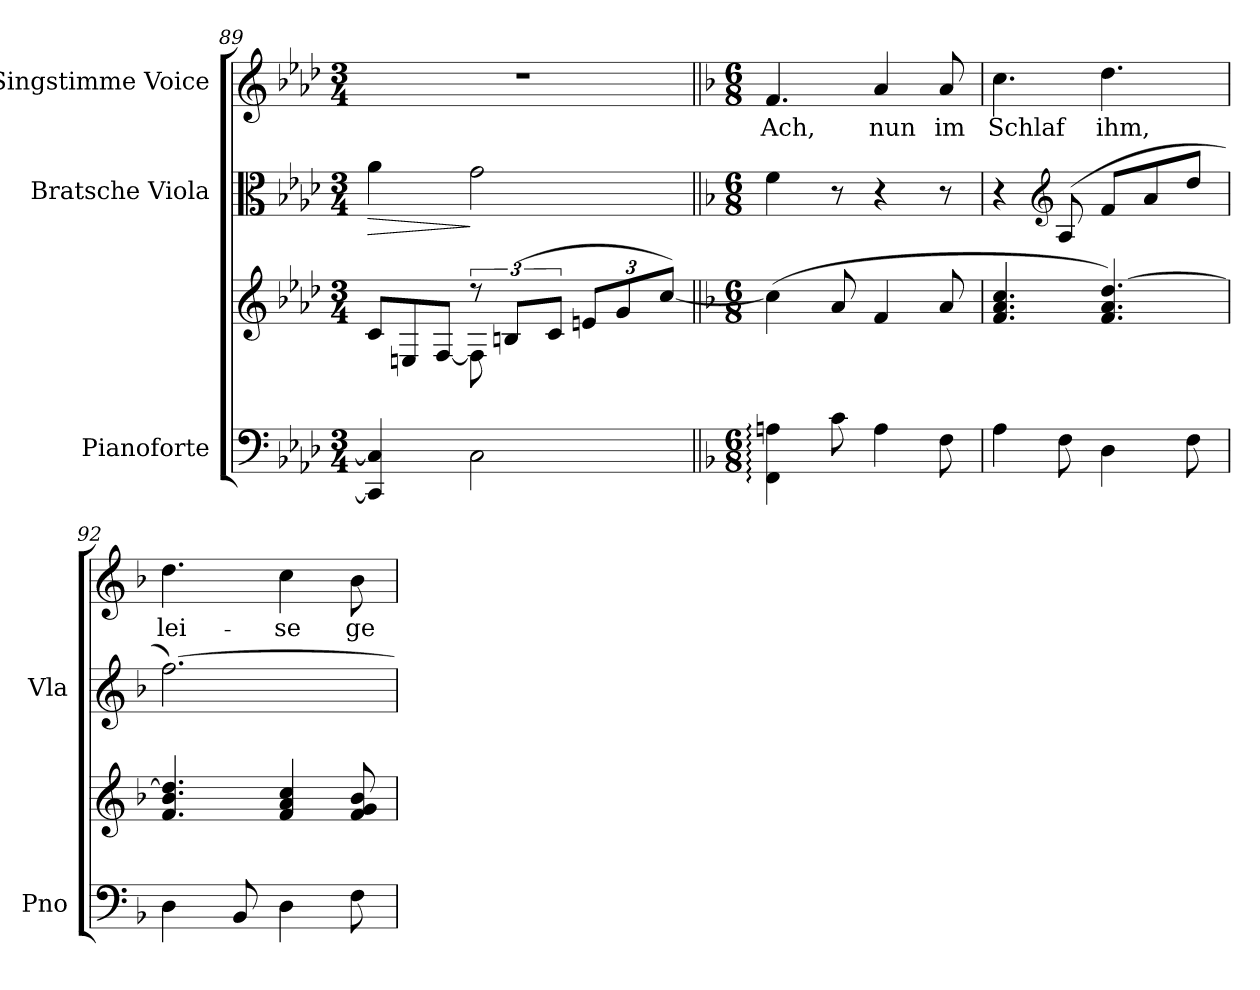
**kern	**kern	**dynam	**kern	**dynam	**kern	**text
*part3	*part3	*part3	*part2	*part2	*part1	*part1
*staff4	*staff3	*staff3/4	*staff2	*staff2	*staff1	*staff1
*I"Pianoforte	*	*	*I"Bratsche Viola	*	*I"Singstimme Voice	*
*I'Pno	*	*	*I'Vla	*	*	*
*clefF4	*clefG2	*	*clefC3	*	*clefG2	*
*k[b-e-a-d-]	*k[b-e-a-d-]	*	*k[b-e-a-d-]	*	*k[b-e-a-d-]	*
*M3/4	*M3/4	*	*M3/4	*	*M3/4	*
=89	=89	=89	=89	=89	=89	=89
*^	*^	*	*	*	*	*
*	*	*	*Xtuplet	*	*	*	*	*
!	!	!	!	!	!	!LO:HP:b	!	!
4.ryy	4CC/] 4C/]	4ryy	12c/L	.	4a-\	>	2.r	.
.	.	.	12En/	.	.	.	.	.
.	.	.	[<12F/J	.	.	.	.	.
.	2C\	12r	8F\L]	.	2g\	]	.	.
.	.	(12Bn/L	.	.	.	.	.	.
8En/	.	.	4.ryy	.	.	.	.	.
.	.	12c/J	.	.	.	.	.	.
8G/	.	12en/L	.	.	.	.	.	.
.	.	12g/	.	.	.	.	.	.
8B-/J	.	.	.	.	.	.	.	.
.	.	[12cc/J)	.	.	.	.	.	.
*v	*v	*	*	*	*	*	*	*
*	*v	*v	*	*	*	*	*
=90||	=90||	=90||	=90||	=90||	=90||	=90||
*k[b-]	*k[b-]	*	*k[b-]	*	*k[b-]	*
*M6/8	*M6/8	*	*M6/8	*	*M6/8	*
!	!	!LO:DY:b	!	!	!	!
4FF\: 4An\:	(4cc\]	other-dynamics	4f\	.	4.f/	Ach,
8c\	8a/	.	8r	.	.	.
4A\	4f/	.	4r	.	4a/	nun
8F\	8a/	.	8r	.	8a/	im
=91	=91	=91	=91	=91	=91	=91
4A\	4.f/ 4.a/ 4.cc/	.	4r	.	4.cc\	Schlaf
*	*	*	*clefG2	*	*	*
!	!	!	!	!LO:DY:b	!	!
8F\	.	.	(>8A/	other-dynamics	.	.
4D\	4.f/ 4.a/ [4.dd/)	.	8f/L	.	4.dd\	ihm,
.	.	.	8a/	.	.	.
8F\	.	.	8dd/J	.	.	.
=92	=92	=92	=92	=92	=92	=92
4D\	4.f/ 4.b-/ 4.dd/]	.	[2.ff\)	.	4.dd\	lei-
8BB-/	.	.	.	.	.	.
4D\	4f/ 4a/ 4cc/	.	.	.	4cc\	-se
8F\	8f/ 8g/ 8b-/	.	.	.	8b-\	ge-
=	=	=	=	=	=	=
*-	*-	*-	*-	*-	*-	*-
